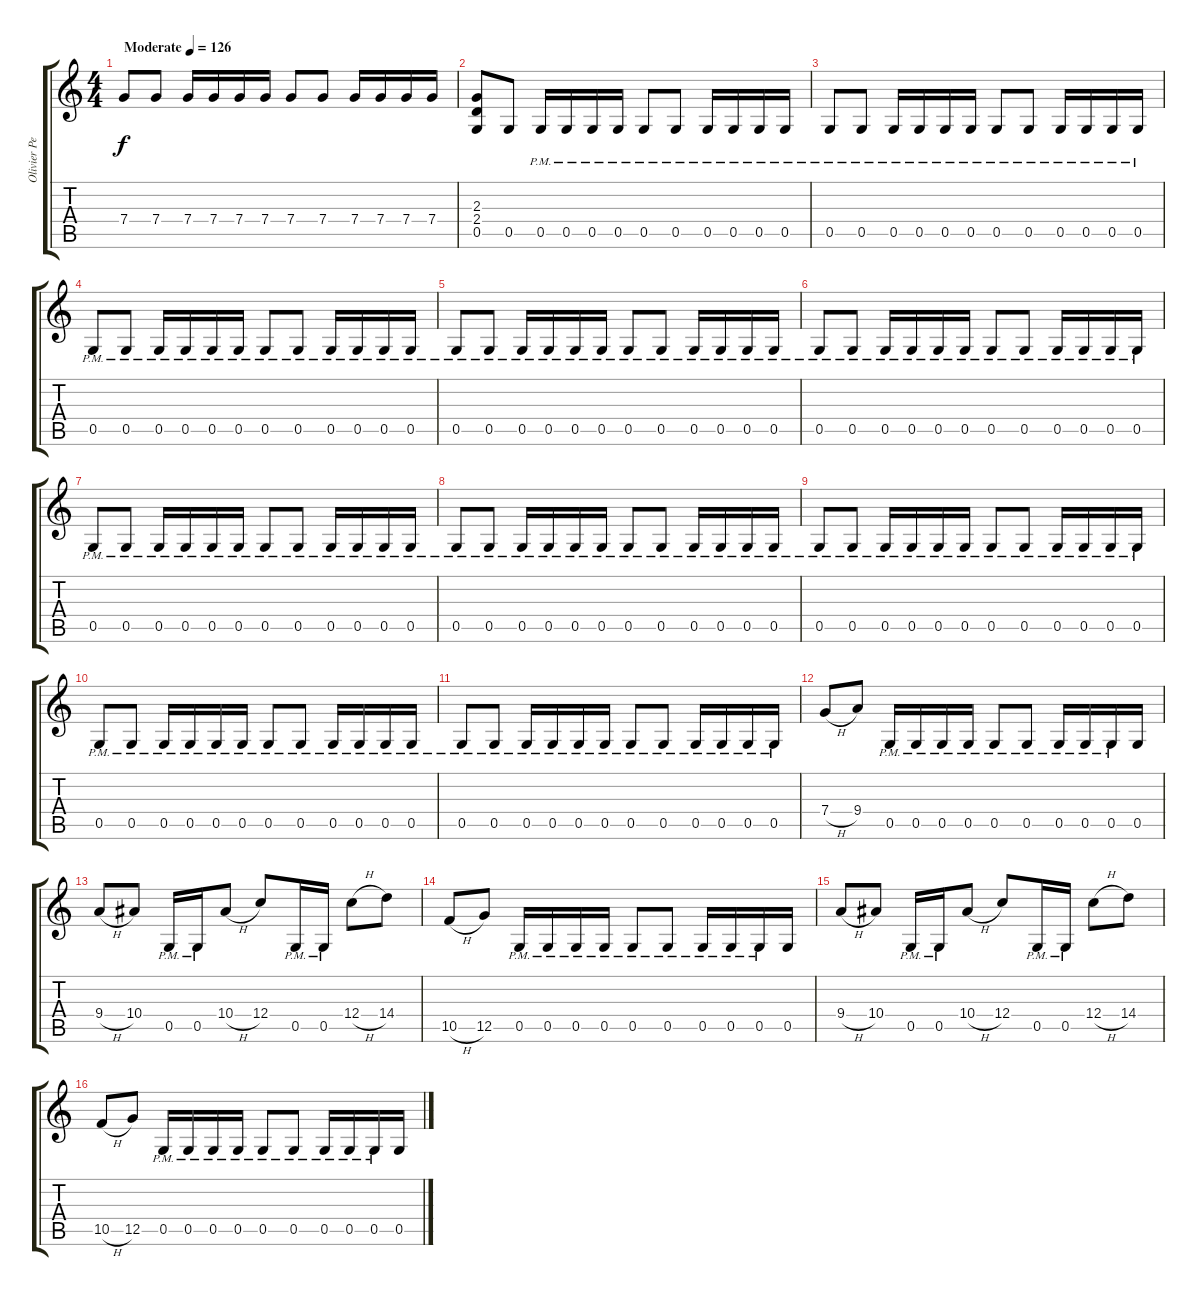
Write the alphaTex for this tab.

\track ("Olivier Perrier-Maurel" "Olivier Pe") {instrument distortionguitar}
\staff {score tabs}
\tuning (D4 A3 F3 C3 G2 D2) {hide}
\ts (4 4)
\tempo (126 "Moderate")
\clef g2
\ks c
7.4.8{dy f instrument distortionguitar} 7.4.8 7.4.16 7.4.16 7.4.16 7.4.16 7.4.8 7.4.8 7.4.16 7.4.16 7.4.16 7.4.16 |
(2.3 2.4 0.5).8 0.5.8 0.5{pm}.16 0.5{pm}.16 0.5{pm}.16 0.5{pm}.16 0.5{pm}.8 0.5{pm}.8 0.5{pm}.16 0.5{pm}.16 0.5{pm}.16 0.5{pm}.16 |
0.5{pm}.8 0.5{pm}.8 0.5{pm}.16 0.5{pm}.16 0.5{pm}.16 0.5{pm}.16 0.5{pm}.8 0.5{pm}.8 0.5{pm}.16 0.5{pm}.16 0.5{pm}.16 0.5{pm}.16 |
0.5{pm}.8 0.5{pm}.8 0.5{pm}.16 0.5{pm}.16 0.5{pm}.16 0.5{pm}.16 0.5{pm}.8 0.5{pm}.8 0.5{pm}.16 0.5{pm}.16 0.5{pm}.16 0.5{pm}.16 |
0.5{pm}.8 0.5{pm}.8 0.5{pm}.16 0.5{pm}.16 0.5{pm}.16 0.5{pm}.16 0.5{pm}.8 0.5{pm}.8 0.5{pm}.16 0.5{pm}.16 0.5{pm}.16 0.5{pm}.16 |
0.5{pm}.8 0.5{pm}.8 0.5{pm}.16 0.5{pm}.16 0.5{pm}.16 0.5{pm}.16 0.5{pm}.8 0.5{pm}.8 0.5{pm}.16 0.5{pm}.16 0.5{pm}.16 0.5{pm}.16 |
0.5{pm}.8 0.5{pm}.8 0.5{pm}.16 0.5{pm}.16 0.5{pm}.16 0.5{pm}.16 0.5{pm}.8 0.5{pm}.8 0.5{pm}.16 0.5{pm}.16 0.5{pm}.16 0.5{pm}.16 |
0.5{pm}.8 0.5{pm}.8 0.5{pm}.16 0.5{pm}.16 0.5{pm}.16 0.5{pm}.16 0.5{pm}.8 0.5{pm}.8 0.5{pm}.16 0.5{pm}.16 0.5{pm}.16 0.5{pm}.16 |
0.5{pm}.8 0.5{pm}.8 0.5{pm}.16 0.5{pm}.16 0.5{pm}.16 0.5{pm}.16 0.5{pm}.8 0.5{pm}.8 0.5{pm}.16 0.5{pm}.16 0.5{pm}.16 0.5{pm}.16 |
0.5{pm}.8 0.5{pm}.8 0.5{pm}.16 0.5{pm}.16 0.5{pm}.16 0.5{pm}.16 0.5{pm}.8 0.5{pm}.8 0.5{pm}.16 0.5{pm}.16 0.5{pm}.16 0.5{pm}.16 |
0.5{pm}.8 0.5{pm}.8 0.5{pm}.16 0.5{pm}.16 0.5{pm}.16 0.5{pm}.16 0.5{pm}.8 0.5{pm}.8 0.5{pm}.16 0.5{pm}.16 0.5{pm}.16 0.5{pm}.16 |
7.4{h}.8 9.4.8 0.5{pm}.16 0.5{pm}.16 0.5{pm}.16 0.5{pm}.16 0.5{pm}.8 0.5{pm}.8 0.5{pm}.16 0.5{pm}.16 0.5{pm}.16 0.5.16 |
9.4{h}.8 10.4.8 0.5{pm}.16 0.5{pm}.16 10.4{h}.8 12.4.8 0.5{pm}.16 0.5{pm}.16 12.4{h}.8 14.4.8 |
10.5{h}.8 12.5.8 0.5{pm}.16 0.5{pm}.16 0.5{pm}.16 0.5{pm}.16 0.5{pm}.8 0.5{pm}.8 0.5{pm}.16 0.5{pm}.16 0.5{pm}.16 0.5.16 |
9.4{h}.8 10.4.8 0.5{pm}.16 0.5{pm}.16 10.4{h}.8 12.4.8 0.5{pm}.16 0.5{pm}.16 12.4{h}.8 14.4.8 |
10.5{h}.8 12.5.8 0.5{pm}.16 0.5{pm}.16 0.5{pm}.16 0.5{pm}.16 0.5{pm}.8 0.5{pm}.8 0.5{pm}.16 0.5{pm}.16 0.5{pm}.16 0.5.16
